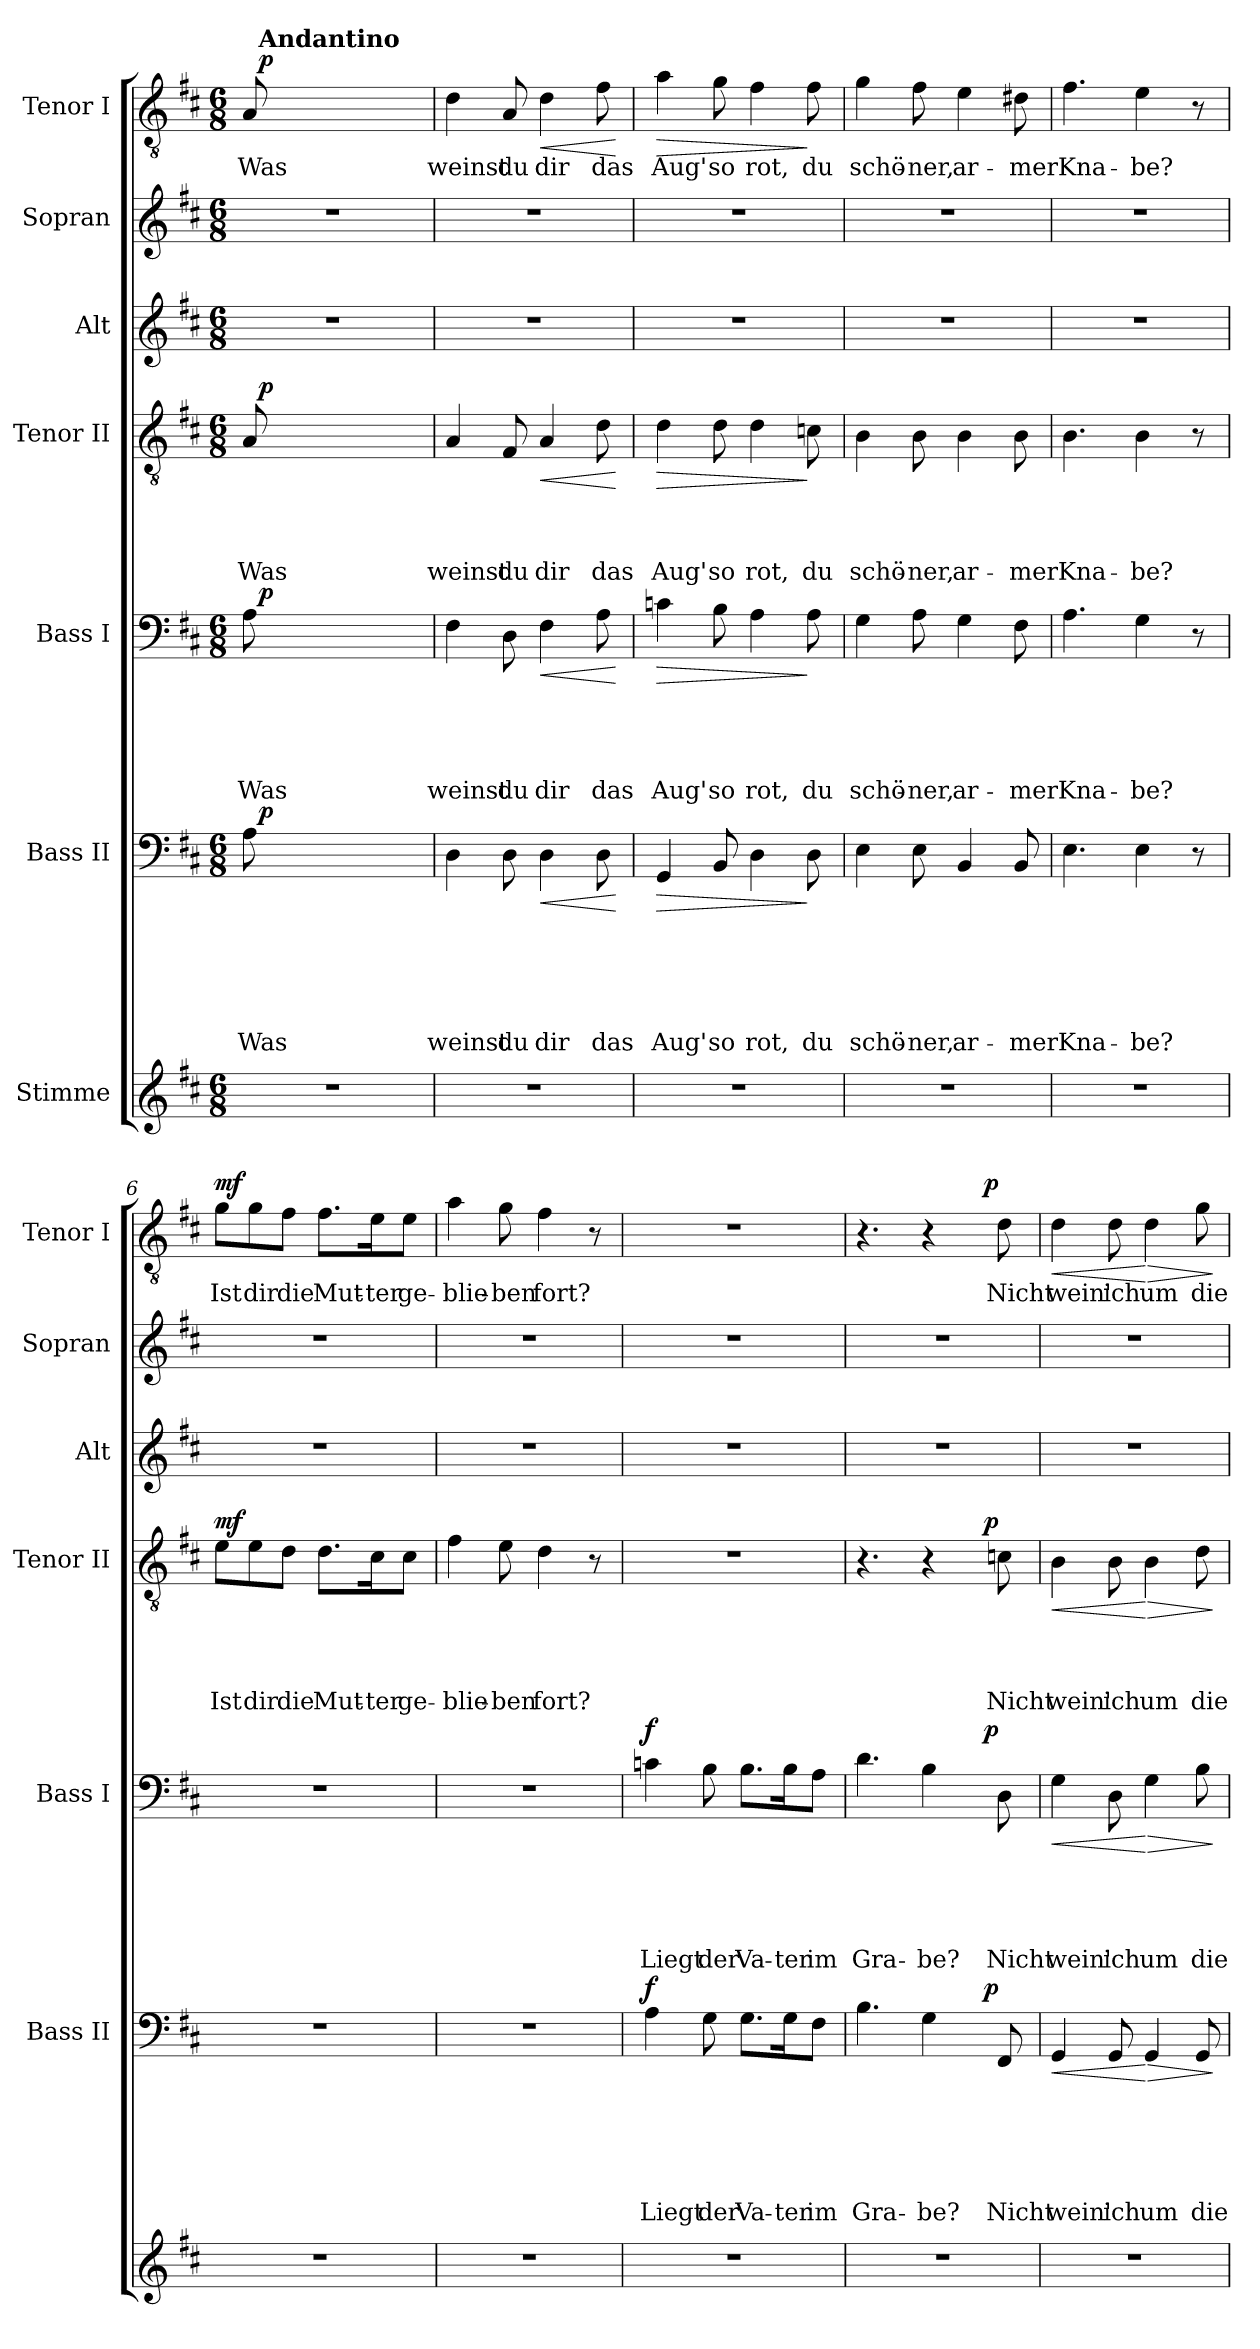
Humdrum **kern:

**kern	**kern	**text	**text	**text	**text	**text	**text	**dynam	**kern	**text	**text	**text	**text	**text	**dynam	**kern	**text	**text	**text	**text	**dynam	**kern	**kern	**kern	**text	**dynam
*part7	*part6	*part6	*part6	*part6	*part6	*part6	*part6	*part6	*part5	*part5	*part5	*part5	*part5	*part5	*part5	*part4	*part4	*part4	*part4	*part4	*part4	*part3	*part2	*part1	*part1	*part1
*staff7	*staff6	*staff6	*staff6	*staff6	*staff6	*staff6	*staff6	*staff6	*staff5	*staff5	*staff5	*staff5	*staff5	*staff5	*staff5	*staff4	*staff4	*staff4	*staff4	*staff4	*staff4	*staff3	*staff2	*staff1	*staff1	*staff1
*I"Stimme	*I"Bass II	*	*	*	*	*	*	*	*I"Bass I	*	*	*	*	*	*	*I"Tenor II	*	*	*	*	*	*I"Alt	*I"Sopran	*I"Tenor I	*	*
*	*I'Bass II	*	*	*	*	*	*	*	*I'Bass I	*	*	*	*	*	*	*I'Tenor II	*	*	*	*	*	*I'Alt	*I'Sopran	*I'Tenor I	*	*
*clefG2	*clefF4	*	*	*	*	*	*	*	*clefF4	*	*	*	*	*	*	*clefGv2	*	*	*	*	*	*clefG2	*clefG2	*clefGv2	*	*
*k[f#c#]	*k[f#c#]	*	*	*	*	*	*	*	*k[f#c#]	*	*	*	*	*	*	*k[f#c#]	*	*	*	*	*	*k[f#c#]	*k[f#c#]	*k[f#c#]	*	*
*D:	*D:	*	*	*	*	*	*	*	*D:	*	*	*	*	*	*	*D:	*	*	*	*	*	*D:	*D:	*D:	*	*
*M6/8	*M6/8	*	*	*	*	*	*	*	*M6/8	*	*	*	*	*	*	*M6/8	*	*	*	*	*	*M6/8	*M6/8	*M6/8	*	*
=1	=1	=1	=1	=1	=1	=1	=1	=1	=1	=1	=1	=1	=1	=1	=1	=1	=1	=1	=1	=1	=1	=1	=1	=1	=1	=1
!	!	!	!	!	!	!	!LO:LY:b	!	!	!	!	!	!	!LO:LY:b	!	!	!	!	!	!LO:LY:b	!	!	!	!	!LO:LY:b	!
*	*^	*	*	*	*	*	*	*	*^	*	*	*	*	*	*	*^	*	*	*	*	*	*	*	*^	*	*
2.r	8A\	32ryy	.	.	.	.	.	Was	.	8A\	32ryy	.	.	.	.	Was	.	8A/	32ryy	.	.	.	Was	.	2.r	2.r	8A/	32ryy	Was	.
!	!	!	!	!	!	!	!	!	!	!	!	!	!	!	!	!	!	!	!	!	!	!	!	!	!	!	!	!LO:TX:a:B:t=Andantino	!	!
!	!	!	!	!	!	!	!	!	!LO:DY:a	!	!	!	!	!	!	!	!LO:DY:a	!	!	!	!	!	!	!LO:DY:a	!	!	!	!	!	!LO:DY:a
.	.	2ryy	.	.	.	.	.	.	p	.	2ryy	.	.	.	.	.	p	.	2ryy	.	.	.	.	p	.	.	.	2ryy	.	p
.	2ryy	.	.	.	.	.	.	.	.	2ryy	.	.	.	.	.	.	.	2ryy	.	.	.	.	.	.	.	.	2ryy	.	.	.
.	.	8..ryy	.	.	.	.	.	.	.	.	8..ryy	.	.	.	.	.	.	.	8..ryy	.	.	.	.	.	.	.	.	8..ryy	.	.
.	8ryy	.	.	.	.	.	.	.	.	8ryy	.	.	.	.	.	.	.	8ryy	.	.	.	.	.	.	.	.	8ryy	.	.	.
=2	=2	=2	=2	=2	=2	=2	=2	=2	=2	=2	=2	=2	=2	=2	=2	=2	=2	=2	=2	=2	=2	=2	=2	=2	=2	=2	=2	=2	=2	=2
!	!	!	!	!	!	!	!	!LO:LY:b	!	!	!	!	!	!	!	!LO:LY:b	!	!	!	!	!	!	!LO:LY:b	!	!	!	!	!	!LO:LY:b	!
*	*v	*v	*	*	*	*	*	*	*	*	*	*	*	*	*	*	*	*v	*v	*	*	*	*	*	*	*	*v	*v	*	*
*	*	*	*	*	*	*	*	*	*v	*v	*	*	*	*	*	*	*	*	*	*	*	*	*	*	*	*	*
2.r	4D\	.	.	.	.	.	weinst	.	4F#\	.	.	.	.	weinst	.	4A/	.	.	.	weinst	.	2.r	2.r	4d\	weinst	.
!	!	!	!	!	!	!	!LO:LY:b	!	!	!	!	!	!	!LO:LY:b	!	!	!	!	!	!LO:LY:b	!	!	!	!	!LO:LY:b	!
.	8D\	.	.	.	.	.	du	.	8D\	.	.	.	.	du	.	8F#/	.	.	.	du	.	.	.	8A/	du	.
!	!	!	!	!	!	!	!LO:LY:b	!LO:HP:b	!	!	!	!	!	!LO:LY:b	!LO:HP:b	!	!	!	!	!LO:LY:b	!LO:HP:b	!	!	!	!LO:LY:b	!LO:HP:b
.	4D\	.	.	.	.	.	dir	<	4F#\	.	.	.	.	dir	<	4A/	.	.	.	dir	<	.	.	4d\	dir	<
!	!	!	!	!	!	!	!LO:LY:b	!	!	!	!	!	!	!LO:LY:b	!	!	!	!	!	!LO:LY:b	!	!	!	!	!LO:LY:b	!
.	8D\	.	.	.	.	.	das	.	8A\	.	.	.	.	das	.	8d\	.	.	.	das	.	.	.	8f#\	das	.
.	.	.	.	.	.	.	.	[	.	.	.	.	.	.	[	.	.	.	.	.	[	.	.	.	.	[
=3	=3	=3	=3	=3	=3	=3	=3	=3	=3	=3	=3	=3	=3	=3	=3	=3	=3	=3	=3	=3	=3	=3	=3	=3	=3	=3
!	!	!	!	!	!	!	!LO:LY:b	!LO:HP:b	!	!	!	!	!	!LO:LY:b	!LO:HP:b	!	!	!	!	!LO:LY:b	!LO:HP:b	!	!	!	!LO:LY:b	!LO:HP:b
2.r	4GG/	.	.	.	.	.	Aug'	>	4cn\	.	.	.	.	Aug'	>	4d\	.	.	.	Aug'	>	2.r	2.r	4a\	Aug'	>
!	!	!	!	!	!	!	!LO:LY:b	!	!	!	!	!	!	!LO:LY:b	!	!	!	!	!	!LO:LY:b	!	!	!	!	!LO:LY:b	!
.	8BB/	.	.	.	.	.	so	.	8B\	.	.	.	.	so	.	8d\	.	.	.	so	.	.	.	8g\	so	.
!	!	!	!	!	!	!	!LO:LY:b	!	!	!	!	!	!	!LO:LY:b	!	!	!	!	!	!LO:LY:b	!	!	!	!	!LO:LY:b	!
.	4D\	.	.	.	.	.	rot,	.	4A\	.	.	.	.	rot,	.	4d\	.	.	.	rot,	.	.	.	4f#\	rot,	.
!	!	!	!	!	!	!	!LO:LY:b	!	!	!	!	!	!	!LO:LY:b	!	!	!	!	!	!LO:LY:b	!	!	!	!	!LO:LY:b	!
.	8D\	.	.	.	.	.	du	]	8A\	.	.	.	.	du	]	8cn\	.	.	.	du	]	.	.	8f#\	du	]
=4	=4	=4	=4	=4	=4	=4	=4	=4	=4	=4	=4	=4	=4	=4	=4	=4	=4	=4	=4	=4	=4	=4	=4	=4	=4	=4
!	!	!	!	!	!	!	!LO:LY:b	!	!	!	!	!	!	!LO:LY:b	!	!	!	!	!	!LO:LY:b	!	!	!	!	!LO:LY:b	!
2.r	4E\	.	.	.	.	.	schö-	.	4G\	.	.	.	.	schö-	.	4B\	.	.	.	schö-	.	2.r	2.r	4g\	schö-	.
!	!	!	!	!	!	!	!LO:LY:b	!	!	!	!	!	!	!LO:LY:b	!	!	!	!	!	!LO:LY:b	!	!	!	!	!LO:LY:b	!
.	8E\	.	.	.	.	.	-ner,	.	8A\	.	.	.	.	-ner,	.	8B\	.	.	.	-ner,	.	.	.	8f#\	-ner,	.
!	!	!	!	!	!	!	!LO:LY:b	!	!	!	!	!	!	!LO:LY:b	!	!	!	!	!	!LO:LY:b	!	!	!	!	!LO:LY:b	!
.	4BB/	.	.	.	.	.	ar-	.	4G\	.	.	.	.	ar-	.	4B\	.	.	.	ar-	.	.	.	4e\	ar-	.
!	!	!	!	!	!	!	!LO:LY:b	!	!	!	!	!	!	!LO:LY:b	!	!	!	!	!	!LO:LY:b	!	!	!	!	!LO:LY:b	!
.	8BB/	.	.	.	.	.	-mer	.	8F#\	.	.	.	.	-mer	.	8B\	.	.	.	-mer	.	.	.	8d#X\	-mer	.
=5	=5	=5	=5	=5	=5	=5	=5	=5	=5	=5	=5	=5	=5	=5	=5	=5	=5	=5	=5	=5	=5	=5	=5	=5	=5	=5
!	!	!	!	!	!	!	!LO:LY:b	!	!	!	!	!	!	!LO:LY:b	!	!	!	!	!	!LO:LY:b	!	!	!	!	!LO:LY:b	!
2.r	4.E\	.	.	.	.	.	Kna-	.	4.A\	.	.	.	.	Kna-	.	4.B\	.	.	.	Kna-	.	2.r	2.r	4.f#\	Kna-	.
!	!	!	!	!	!	!	!LO:LY:b	!	!	!	!	!	!	!LO:LY:b	!	!	!	!	!	!LO:LY:b	!	!	!	!	!LO:LY:b	!
.	4E\	.	.	.	.	.	-be?	.	4G\	.	.	.	.	-be?	.	4B\	.	.	.	-be?	.	.	.	4e\	-be?	.
.	8r	.	.	.	.	.	.	.	8r	.	.	.	.	.	.	8r	.	.	.	.	.	.	.	8r	.	.
=6	=6	=6	=6	=6	=6	=6	=6	=6	=6	=6	=6	=6	=6	=6	=6	=6	=6	=6	=6	=6	=6	=6	=6	=6	=6	=6
!	!LO:N:vis=1	!	!	!	!	!	!	!	!LO:N:vis=1	!	!	!	!	!	!	!	!	!	!	!LO:LY:b	!LO:DY:a	!	!	!	!LO:LY:b	!LO:DY:a
2.r	2.r	.	.	.	.	.	.	.	2.r	.	.	.	.	.	.	8e\L	.	.	.	Ist	mf	2.r	2.r	8g\L	Ist	mf
!	!	!	!	!	!	!	!	!	!	!	!	!	!	!	!	!	!	!	!	!LO:LY:b	!	!	!	!	!LO:LY:b	!
.	.	.	.	.	.	.	.	.	.	.	.	.	.	.	.	8e\	.	.	.	dir	.	.	.	8g\	dir	.
!	!	!	!	!	!	!	!	!	!	!	!	!	!	!	!	!	!	!	!	!LO:LY:b	!	!	!	!	!LO:LY:b	!
.	.	.	.	.	.	.	.	.	.	.	.	.	.	.	.	8d\J	.	.	.	die	.	.	.	8f#\J	die	.
!	!	!	!	!	!	!	!	!	!	!	!	!	!	!	!	!	!	!	!	!LO:LY:b	!	!	!	!	!LO:LY:b	!
.	.	.	.	.	.	.	.	.	.	.	.	.	.	.	.	8.d\L	.	.	.	Mut-	.	.	.	8.f#\L	Mut-	.
!	!	!	!	!	!	!	!	!	!	!	!	!	!	!	!	!	!	!	!	!LO:LY:b	!	!	!	!	!LO:LY:b	!
.	.	.	.	.	.	.	.	.	.	.	.	.	.	.	.	16c#\K	.	.	.	-ter	.	.	.	16e\K	-ter	.
!	!	!	!	!	!	!	!	!	!	!	!	!	!	!	!	!	!	!	!	!LO:LY:b	!	!	!	!	!LO:LY:b	!
.	.	.	.	.	.	.	.	.	.	.	.	.	.	.	.	8c#\J	.	.	.	ge-	.	.	.	8e\J	ge-	.
!!LO:LB:g=z
=7	=7	=7	=7	=7	=7	=7	=7	=7	=7	=7	=7	=7	=7	=7	=7	=7	=7	=7	=7	=7	=7	=7	=7	=7	=7	=7
!	!LO:N:vis=1	!	!	!	!	!	!	!	!LO:N:vis=1	!	!	!	!	!	!	!	!	!	!	!LO:LY:b	!	!	!	!	!LO:LY:b	!
2.r	2.r	.	.	.	.	.	.	.	2.r	.	.	.	.	.	.	4f#\	.	.	.	-blie-	.	2.r	2.r	4a\	-blie-	.
!	!	!	!	!	!	!	!	!	!	!	!	!	!	!	!	!	!	!	!	!LO:LY:b	!	!	!	!	!LO:LY:b	!
.	.	.	.	.	.	.	.	.	.	.	.	.	.	.	.	8e\	.	.	.	-ben	.	.	.	8g\	-ben	.
!	!	!	!	!	!	!	!	!	!	!	!	!	!	!	!	!	!	!	!	!LO:LY:b	!	!	!	!	!LO:LY:b	!
.	.	.	.	.	.	.	.	.	.	.	.	.	.	.	.	4d\	.	.	.	fort?	.	.	.	4f#\	fort?	.
.	.	.	.	.	.	.	.	.	.	.	.	.	.	.	.	8r	.	.	.	.	.	.	.	8r	.	.
=8	=8	=8	=8	=8	=8	=8	=8	=8	=8	=8	=8	=8	=8	=8	=8	=8	=8	=8	=8	=8	=8	=8	=8	=8	=8	=8
!	!	!	!	!	!	!	!LO:LY:b	!LO:DY:a	!	!	!	!	!	!LO:LY:b	!LO:DY:a	!LO:N:vis=1	!	!	!	!	!	!	!	!LO:N:vis=1	!	!
2.r	4A\	.	.	.	.	.	Liegt	f	4cn\	.	.	.	.	Liegt	f	2.r	.	.	.	.	.	2.r	2.r	2.r	.	.
!	!	!	!	!	!	!	!LO:LY:b	!	!	!	!	!	!	!LO:LY:b	!	!	!	!	!	!	!	!	!	!	!	!
.	8G\	.	.	.	.	.	der	.	8B\	.	.	.	.	der	.	.	.	.	.	.	.	.	.	.	.	.
!	!	!	!	!	!	!	!LO:LY:b	!	!	!	!	!	!	!LO:LY:b	!	!	!	!	!	!	!	!	!	!	!	!
.	8.G\L	.	.	.	.	.	Va-	.	8.B\L	.	.	.	.	Va-	.	.	.	.	.	.	.	.	.	.	.	.
!	!	!	!	!	!	!	!LO:LY:b	!	!	!	!	!	!	!LO:LY:b	!	!	!	!	!	!	!	!	!	!	!	!
.	16G\K	.	.	.	.	.	-ter	.	16B\K	.	.	.	.	-ter	.	.	.	.	.	.	.	.	.	.	.	.
!	!	!	!	!	!	!	!LO:LY:b	!	!	!	!	!	!	!LO:LY:b	!	!	!	!	!	!	!	!	!	!	!	!
.	8F#\J	.	.	.	.	.	im	.	8A\J	.	.	.	.	im	.	.	.	.	.	.	.	.	.	.	.	.
=9	=9	=9	=9	=9	=9	=9	=9	=9	=9	=9	=9	=9	=9	=9	=9	=9	=9	=9	=9	=9	=9	=9	=9	=9	=9	=9
!	!	!	!	!	!	!	!LO:LY:b	!	!	!	!	!	!	!LO:LY:b	!	!	!	!	!	!	!	!	!	!	!	!
*	*^	*	*	*	*	*	*	*	*^	*	*	*	*	*	*	*^	*	*	*	*	*	*	*	*^	*	*
2.r	4.B\	2ryy	.	.	.	.	.	Gra-	.	4.d\	2ryy	.	.	.	.	Gra-	.	4.r	2ryy	.	.	.	.	.	2.r	2.r	4.r	2ryy	.	.
!	!	!	!	!	!	!	!	!LO:LY:b	!	!	!	!	!	!	!	!LO:LY:b	!	!	!	!	!	!	!	!	!	!	!	!	!	!
.	4G\	.	.	.	.	.	.	-be?	.	4B\	.	.	.	.	.	-be?	.	4r	.	.	.	.	.	.	.	.	4r	.	.	.
.	.	16.ryy	.	.	.	.	.	.	.	.	16.ryy	.	.	.	.	.	.	.	16.ryy	.	.	.	.	.	.	.	.	16.ryy	.	.
!	!	!	!	!	!	!	!	!	!LO:DY:a	!	!	!	!	!	!	!	!LO:DY:a	!	!	!	!	!	!	!LO:DY:a	!	!	!	!	!	!LO:DY:a
.	.	8ryy	.	.	.	.	.	.	p	.	8ryy	.	.	.	.	.	p	.	8ryy	.	.	.	.	p	.	.	.	8ryy	.	p
!	!	!	!	!	!	!	!	!LO:LY:b	!	!	!	!	!	!	!	!LO:LY:b	!	!	!	!	!	!	!LO:LY:b	!	!	!	!	!	!LO:LY:b	!
.	8FF#/	.	.	.	.	.	.	Nicht	.	8D\	.	.	.	.	.	Nicht	.	8cn\	.	.	.	.	Nicht	.	.	.	8d\	.	Nicht	.
.	.	32ryy	.	.	.	.	.	.	.	.	32ryy	.	.	.	.	.	.	.	32ryy	.	.	.	.	.	.	.	.	32ryy	.	.
=10	=10	=10	=10	=10	=10	=10	=10	=10	=10	=10	=10	=10	=10	=10	=10	=10	=10	=10	=10	=10	=10	=10	=10	=10	=10	=10	=10	=10	=10	=10
!	!	!	!	!	!	!	!	!LO:LY:b	!LO:HP:b	!	!	!	!	!	!	!LO:LY:b	!LO:HP:b	!	!	!	!	!	!LO:LY:b	!LO:HP:b	!	!	!	!	!LO:LY:b	!LO:HP:b
*	*v	*v	*	*	*	*	*	*	*	*	*	*	*	*	*	*	*	*v	*v	*	*	*	*	*	*	*	*v	*v	*	*
*	*	*	*	*	*	*	*	*	*v	*v	*	*	*	*	*	*	*	*	*	*	*	*	*	*	*	*	*
2.r	4GG/	.	.	.	.	.	wein'	<	4G\	.	.	.	.	wein'	<	4B\	.	.	.	wein'	<	2.r	2.r	4d\	wein'	<
!	!	!	!	!	!	!	!LO:LY:b	!	!	!	!	!	!	!LO:LY:b	!	!	!	!	!	!LO:LY:b	!	!	!	!	!LO:LY:b	!
.	8GG/	.	.	.	.	.	ich	.	8D\	.	.	.	.	ich	.	8B\	.	.	.	ich	.	.	.	8d\	ich	.
!	!	!	!	!	!	!	!LO:LY:b	!LO:HP:n=1:b	!	!	!	!	!	!LO:LY:b	!LO:HP:n=1:b	!	!	!	!	!LO:LY:b	!LO:HP:n=1:b	!	!	!	!LO:LY:b	!LO:HP:n=1:b
.	4GG/	.	.	.	.	.	um	[ >	4G\	.	.	.	.	um	[ >	4B\	.	.	.	um	[ >	.	.	4d\	um	[ >
!	!	!	!	!	!	!	!LO:LY:b	!	!	!	!	!	!	!LO:LY:b	!	!	!	!	!	!LO:LY:b	!	!	!	!	!LO:LY:b	!
.	8GG/	.	.	.	.	.	die	.	8B\	.	.	.	.	die	.	8d\	.	.	.	die	.	.	.	8g\	die	.
.	.	.	.	.	.	.	.	]	.	.	.	.	.	.	]	.	.	.	.	.	]	.	.	.	.	]
=	=	=	=	=	=	=	=	=	=	=	=	=	=	=	=	=	=	=	=	=	=	=	=	=	=	=
*-	*-	*-	*-	*-	*-	*-	*-	*-	*-	*-	*-	*-	*-	*-	*-	*-	*-	*-	*-	*-	*-	*-	*-	*-	*-	*-
